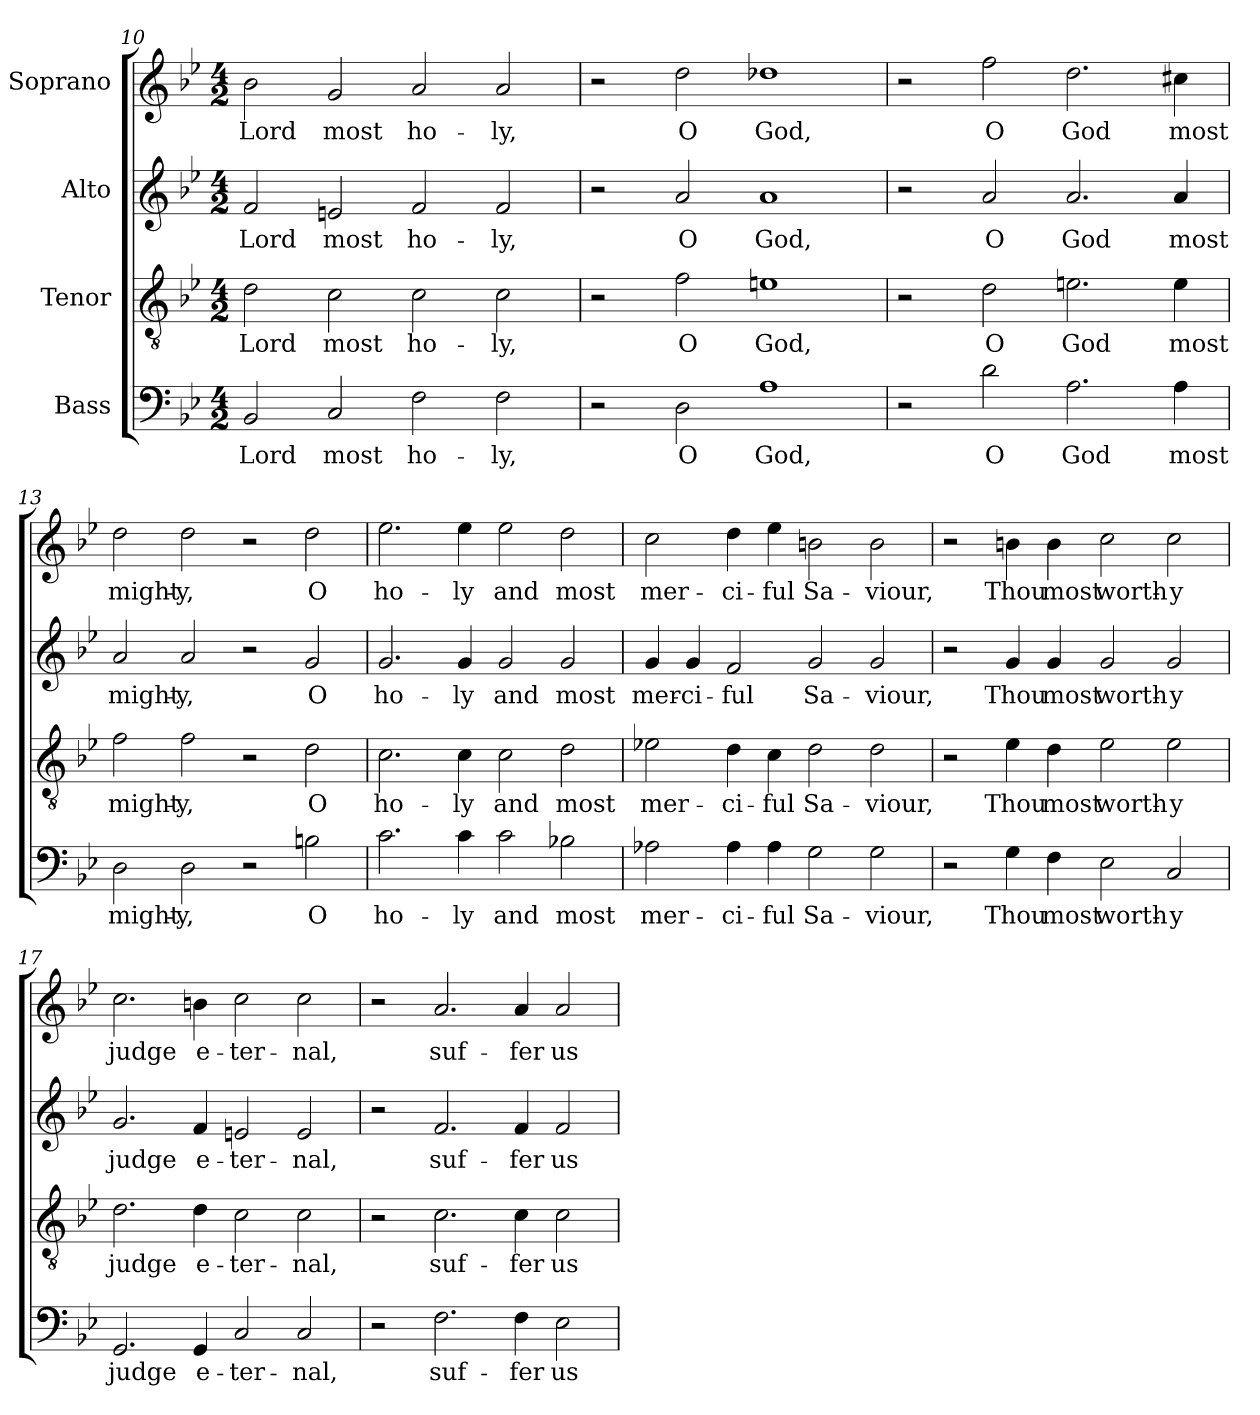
**kern	**text	**kern	**text	**kern	**text	**kern	**text
*part4	*part4	*part3	*part3	*part2	*part2	*part1	*part1
*staff4	*staff4	*staff3	*staff3	*staff2	*staff2	*staff1	*staff1
*I"Bass	*	*I"Tenor	*	*I"Alto	*	*I"Soprano	*
!!LO:PB:g=z
*clefF4	*	*clefGv2	*	*clefG2	*	*clefG2	*
*k[b-e-]	*	*k[b-e-]	*	*k[b-e-]	*	*k[b-e-]	*
*M4/2	*	*M4/2	*	*M4/2	*	*M4/2	*
=10	=10	=10	=10	=10	=10	=10	=10
2BB-/	Lord	2d\	Lord	2f/	Lord	2b-\	Lord
2C/	most	2c\	most	2en/	most	2g/	most
2F\	ho-	2c\	ho-	2f/	ho-	2a/	ho-
2F\	-ly,	2c\	-ly,	2f/	-ly,	2a/	-ly,
=11	=11	=11	=11	=11	=11	=11	=11
2r	.	2r	.	2r	.	2r	.
2D\	O	2f\	O	2a/	O	2dd\	O
1A	God,	1en	God,	1a	God,	1dd-X	God,
=12	=12	=12	=12	=12	=12	=12	=12
2r	.	2r	.	2r	.	2r	.
2d\	O	2d\	O	2a/	O	2ff\	O
2.A\	God	2.en\	God	2.a/	God	2.dd\	God
4A\	most	4e\	most	4a/	most	4cc#X\	most
=13	=13	=13	=13	=13	=13	=13	=13
2D\	might-	2f\	might-	2a/	might-	2dd\	might-
2D\	-y,	2f\	-y,	2a/	-y,	2dd\	-y,
2r	.	2r	.	2r	.	2r	.
2Bn\	O	2d\	O	2g/	O	2dd\	O
=14	=14	=14	=14	=14	=14	=14	=14
2.c\	ho-	2.c\	ho-	2.g/	ho-	2.ee-\	ho-
4c\	-ly	4c\	-ly	4g/	-ly	4ee-\	-ly
2c\	and	2c\	and	2g/	and	2ee-\	and
2B-X\	most	2d\	most	2g/	most	2dd\	most
!!LO:LB:g=z
=15	=15	=15	=15	=15	=15	=15	=15
2A-X\	mer-	2e-X\	mer-	4g/	mer-	2cc\	mer-
.	.	.	.	4g/	-ci-	.	.
4A-\	-ci-	4d\	-ci-	2f/	-ful	4dd\	-ci-
4A-\	-ful	4c\	-ful	.	.	4ee-\	-ful
2G\	Sa-	2d\	Sa-	2g/	Sa-	2bn\	Sa-
2G\	-viour,	2d\	-viour,	2g/	-viour,	2b\	-viour,
=16	=16	=16	=16	=16	=16	=16	=16
2r	.	2r	.	2r	.	2r	.
4G\	Thou	4e-\	Thou	4g/	Thou	4bn\	Thou
4F\	most	4d\	most	4g/	most	4b\	most
2E-\	worth-	2e-\	worth-	2g/	worth-	2cc\	worth-
2C/	-y	2e-\	-y	2g/	-y	2cc\	-y
=17	=17	=17	=17	=17	=17	=17	=17
2.GG/	judge	2.d\	judge	2.g/	judge	2.cc\	judge
4GG/	e-	4d\	e-	4f/	e-	4bn\	e-
2C/	-ter-	2c\	-ter-	2en/	-ter-	2cc\	-ter-
2C/	-nal,	2c\	-nal,	2e/	-nal,	2cc\	-nal,
=18	=18	=18	=18	=18	=18	=18	=18
2r	.	2r	.	2r	.	2r	.
2.F\	suf-	2.c\	suf-	2.f/	suf-	2.a/	suf-
4F\	-fer	4c\	-fer	4f/	-fer	4a/	-fer
2E-\	us	2c\	us	2f/	us	2a/	us
=	=	=	=	=	=	=	=
*-	*-	*-	*-	*-	*-	*-	*-
